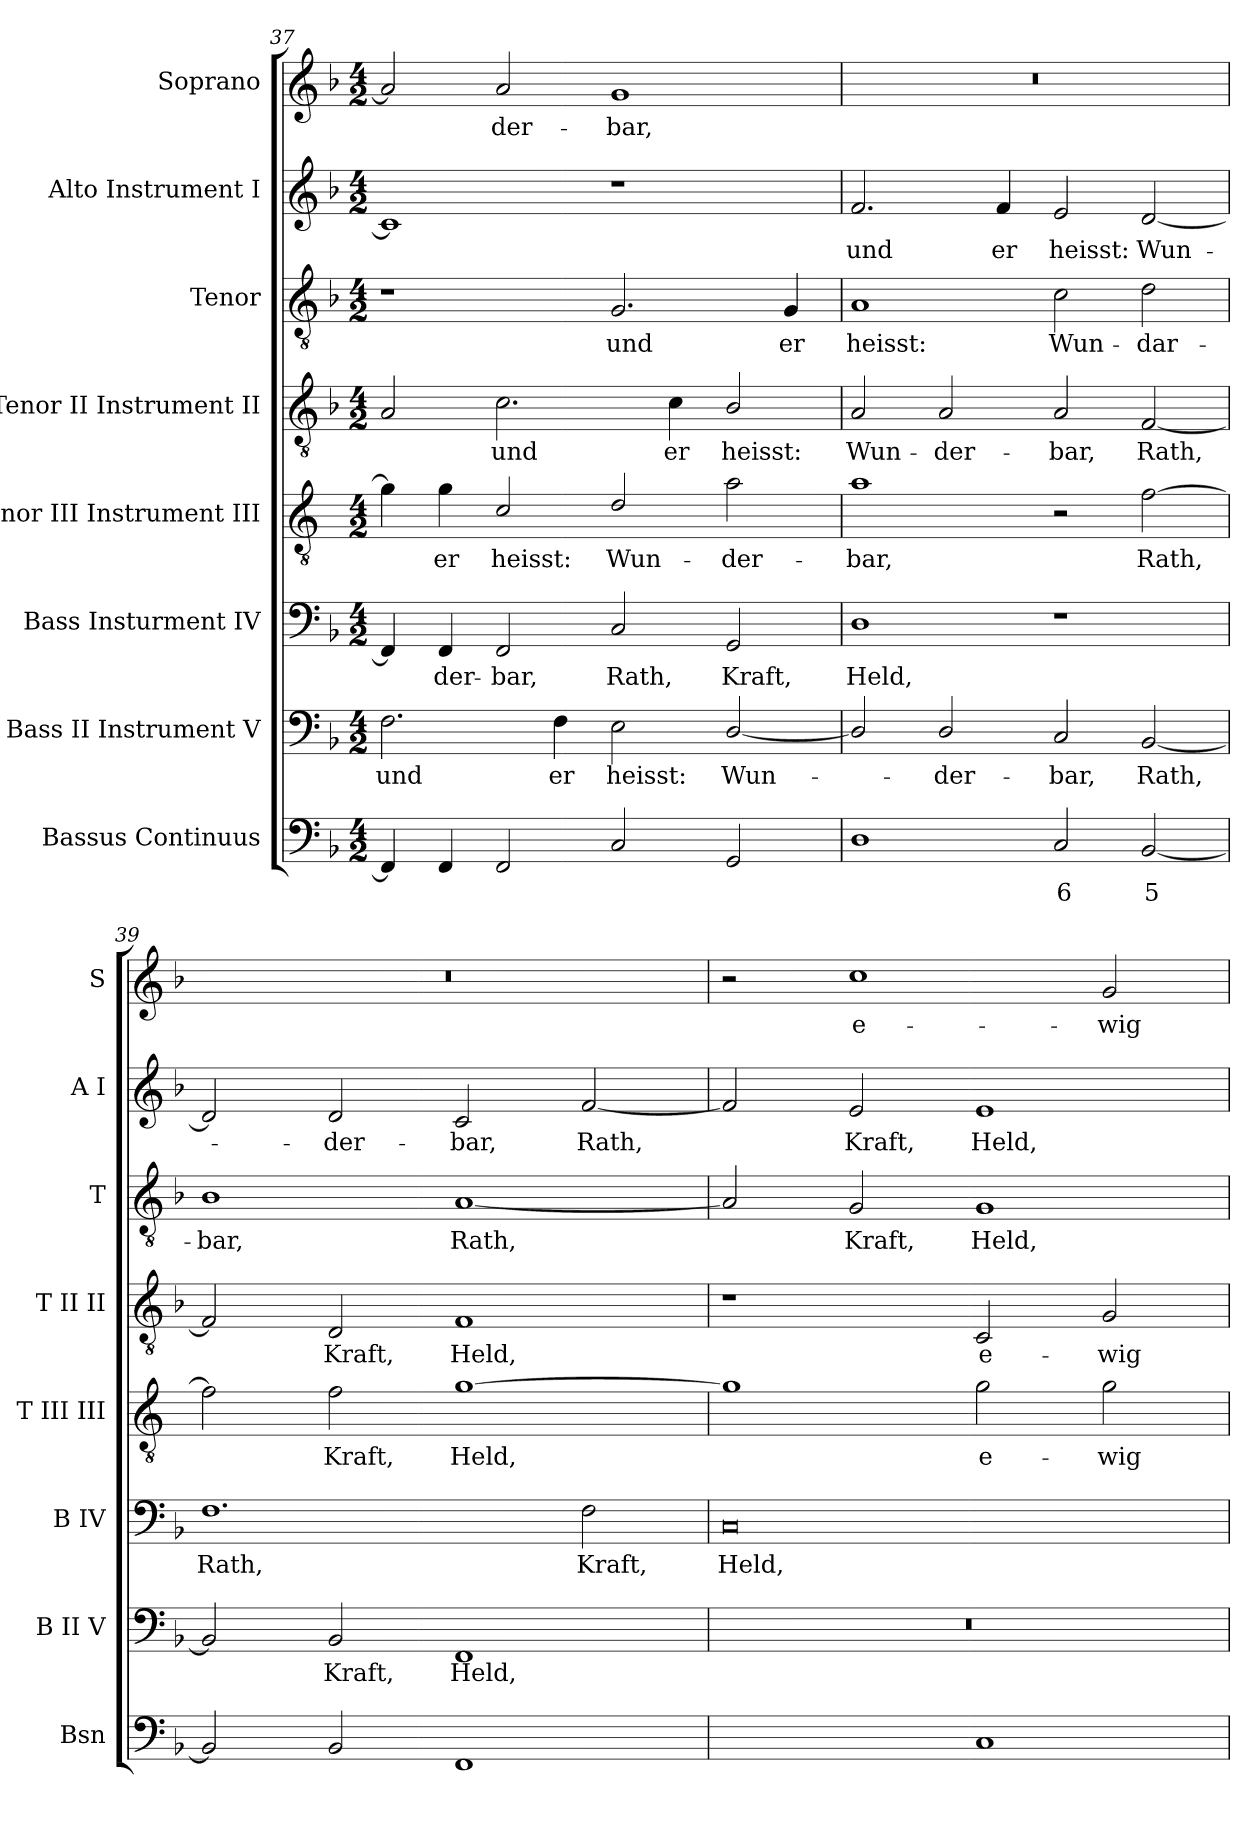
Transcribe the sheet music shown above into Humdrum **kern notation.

**kern	**text	**kern	**text	**kern	**text	**kern	**text	**kern	**text	**kern	**text	**kern	**text	**kern	**text
*part8	*part8	*part7	*part7	*part6	*part6	*part5	*part5	*part4	*part4	*part3	*part3	*part2	*part2	*part1	*part1
*staff8	*staff8	*staff7	*staff7	*staff6	*staff6	*staff5	*staff5	*staff4	*staff4	*staff3	*staff3	*staff2	*staff2	*staff1	*staff1
*I"Bassus Continuus	*	*I"Bass II Instrument V	*	*I"Bass Insturment IV	*	*I"Tenor III Instrument III	*	*I"Tenor II Instrument II	*	*I"Tenor	*	*I"Alto Instrument I	*	*I"Soprano	*
*I'Bsn	*	*I'B II V	*	*I'B IV	*	*I'T III III	*	*I'T II II	*	*I'T	*	*I'A I	*	*I'S	*
*clefF4	*	*clefF4	*	*clefF4	*	*clefGv2	*	*clefGv2	*	*clefGv2	*	*clefG2	*	*clefG2	*
*	*	*	*	*	*	*ITrd4c7	*	*	*	*	*	*	*	*	*
*k[b-]	*	*k[b-]	*	*k[b-]	*	*k[b-]	*	*k[b-]	*	*k[b-]	*	*k[b-]	*	*k[b-]	*
*F:	*	*F:	*	*F:	*	*F:	*	*F:	*	*F:	*	*F:	*	*F:	*
*M4/2	*	*M4/2	*	*M4/2	*	*M4/2	*	*M4/2	*	*M4/2	*	*M4/2	*	*M4/2	*
=37	=37	=37	=37	=37	=37	=37	=37	=37	=37	=37	=37	=37	=37	=37	=37
!	!	!	!LO:LY:b	!	!	!	!	!	!	!	!	!	!	!	!
4FF/]	.	2.F\	und	4FF/]	.	4c\]	.	2A/	.	1r	.	1c]	.	2a/]	.
!	!	!	!	!	!LO:LY:b	!	!LO:LY:b	!	!	!	!	!	!	!	!
4FF/	.	.	.	4FF/	der-	4c\	er	.	.	.	.	.	.	.	.
!	!	!	!	!	!LO:LY:b	!	!LO:LY:b	!	!LO:LY:b	!	!	!	!	!	!LO:LY:b
2FF/	.	.	.	2FF/	-bar,	2F/	heisst:	2.c\	und	.	.	.	.	2a/	der-
!	!	!	!LO:LY:b	!	!	!	!	!	!	!	!	!	!	!	!
.	.	4F\	er	.	.	.	.	.	.	.	.	.	.	.	.
!	!	!	!LO:LY:b	!	!LO:LY:b	!	!LO:LY:b	!	!	!	!LO:LY:b	!	!	!	!LO:LY:b
2C/	.	2E\	heisst:	2C/	Rath,	2G/	Wun-	.	.	2.G/	und	1r	.	1g	-bar,
!	!	!	!	!	!	!	!	!	!LO:LY:b	!	!	!	!	!	!
.	.	.	.	.	.	.	.	4c\	er	.	.	.	.	.	.
!	!	!	!LO:LY:b	!	!LO:LY:b	!	!LO:LY:b	!	!LO:LY:b	!	!	!	!	!	!
2GG/	.	[2D/	Wun-	2GG/	Kraft,	2d\	-der-	2B-/	heisst:	.	.	.	.	.	.
!	!	!	!	!	!	!	!	!	!	!	!LO:LY:b	!	!	!	!
.	.	.	.	.	.	.	.	.	.	4G/	er	.	.	.	.
=38	=38	=38	=38	=38	=38	=38	=38	=38	=38	=38	=38	=38	=38	=38	=38
!	!	!	!	!	!LO:LY:b	!	!LO:LY:b	!	!LO:LY:b	!	!LO:LY:b	!	!LO:LY:b	!	!
1D	.	2D/]	.	1D	Held,	1d	-bar,	2A/	Wun-	1A	heisst:	2.f/	und	0r	.
!	!	!	!LO:LY:b	!	!	!	!	!	!LO:LY:b	!	!	!	!	!	!
.	.	2D/	der-	.	.	.	.	2A/	-der-	.	.	.	.	.	.
!	!	!	!	!	!	!	!	!	!	!	!	!	!LO:LY:b	!	!
.	.	.	.	.	.	.	.	.	.	.	.	4f/	er	.	.
!	!LO:LY:b	!	!LO:LY:b	!	!	!	!	!	!LO:LY:b	!	!LO:LY:b	!	!LO:LY:b	!	!
2C/	6	2C/	-bar,	1r	.	2r	.	2A/	-bar,	2c\	Wun-	2e/	heisst:	.	.
!	!LO:LY:b	!	!LO:LY:b	!	!	!	!LO:LY:b	!	!LO:LY:b	!	!LO:LY:b	!	!LO:LY:b	!	!
[2BB-/	5	[2BB-/	Rath,	.	.	[2B-\	Rath,	[2F/	Rath,	2d\	-dar-	[2d/	Wun-	.	.
!!LO:LB:g=z
=39	=39	=39	=39	=39	=39	=39	=39	=39	=39	=39	=39	=39	=39	=39	=39
!	!	!	!	!	!LO:LY:b	!	!	!	!	!	!LO:LY:b	!	!	!	!
2BB-/]	.	2BB-/]	.	1.F	Rath,	2B-\]	.	2F/]	.	1B-	-bar,	2d/]	.	0r	.
!	!	!	!LO:LY:b	!	!	!	!LO:LY:b	!	!LO:LY:b	!	!	!	!LO:LY:b	!	!
2BB-/	.	2BB-/	Kraft,	.	.	2B-\	Kraft,	2D/	Kraft,	.	.	2d/	der-	.	.
!	!	!	!LO:LY:b	!	!	!	!LO:LY:b	!	!LO:LY:b	!	!LO:LY:b	!	!LO:LY:b	!	!
1FF	.	1FF	Held,	.	.	[1c	Held,	1F	Held,	[1A	Rath,	2c/	-bar,	.	.
!	!	!	!	!	!LO:LY:b	!	!	!	!	!	!	!	!LO:LY:b	!	!
.	.	.	.	2F\	Kraft,	.	.	.	.	.	.	[2f/	Rath,	.	.
=40	=40	=40	=40	=40	=40	=40	=40	=40	=40	=40	=40	=40	=40	=40	=40
!	!LO:LY:b	!	!	!	!LO:LY:b	!	!	!	!	!	!	!	!	!	!
[2C/yy	4	0r	.	0C	Held,	1c]	.	1r	.	2A/]	.	2f/]	.	2r	.
!	!LO:LY:b	!	!	!	!	!	!	!	!	!	!LO:LY:b	!	!LO:LY:b	!	!LO:LY:b
2C/yy]	3	.	.	.	.	.	.	.	.	2G/	Kraft,	2e/	Kraft,	1cc	e-
!	!	!	!	!	!	!	!LO:LY:b	!	!LO:LY:b	!	!LO:LY:b	!	!LO:LY:b	!	!
1C	.	.	.	.	.	2c\	e-	2C/	e-	1G	Held,	1e	Held,	.	.
!	!	!	!	!	!	!	!LO:LY:b	!	!LO:LY:b	!	!	!	!	!	!LO:LY:b
.	.	.	.	.	.	2c\	-wig	2G/	-wig	.	.	.	.	2g/	-wig
=	=	=	=	=	=	=	=	=	=	=	=	=	=	=	=
*-	*-	*-	*-	*-	*-	*-	*-	*-	*-	*-	*-	*-	*-	*-	*-
